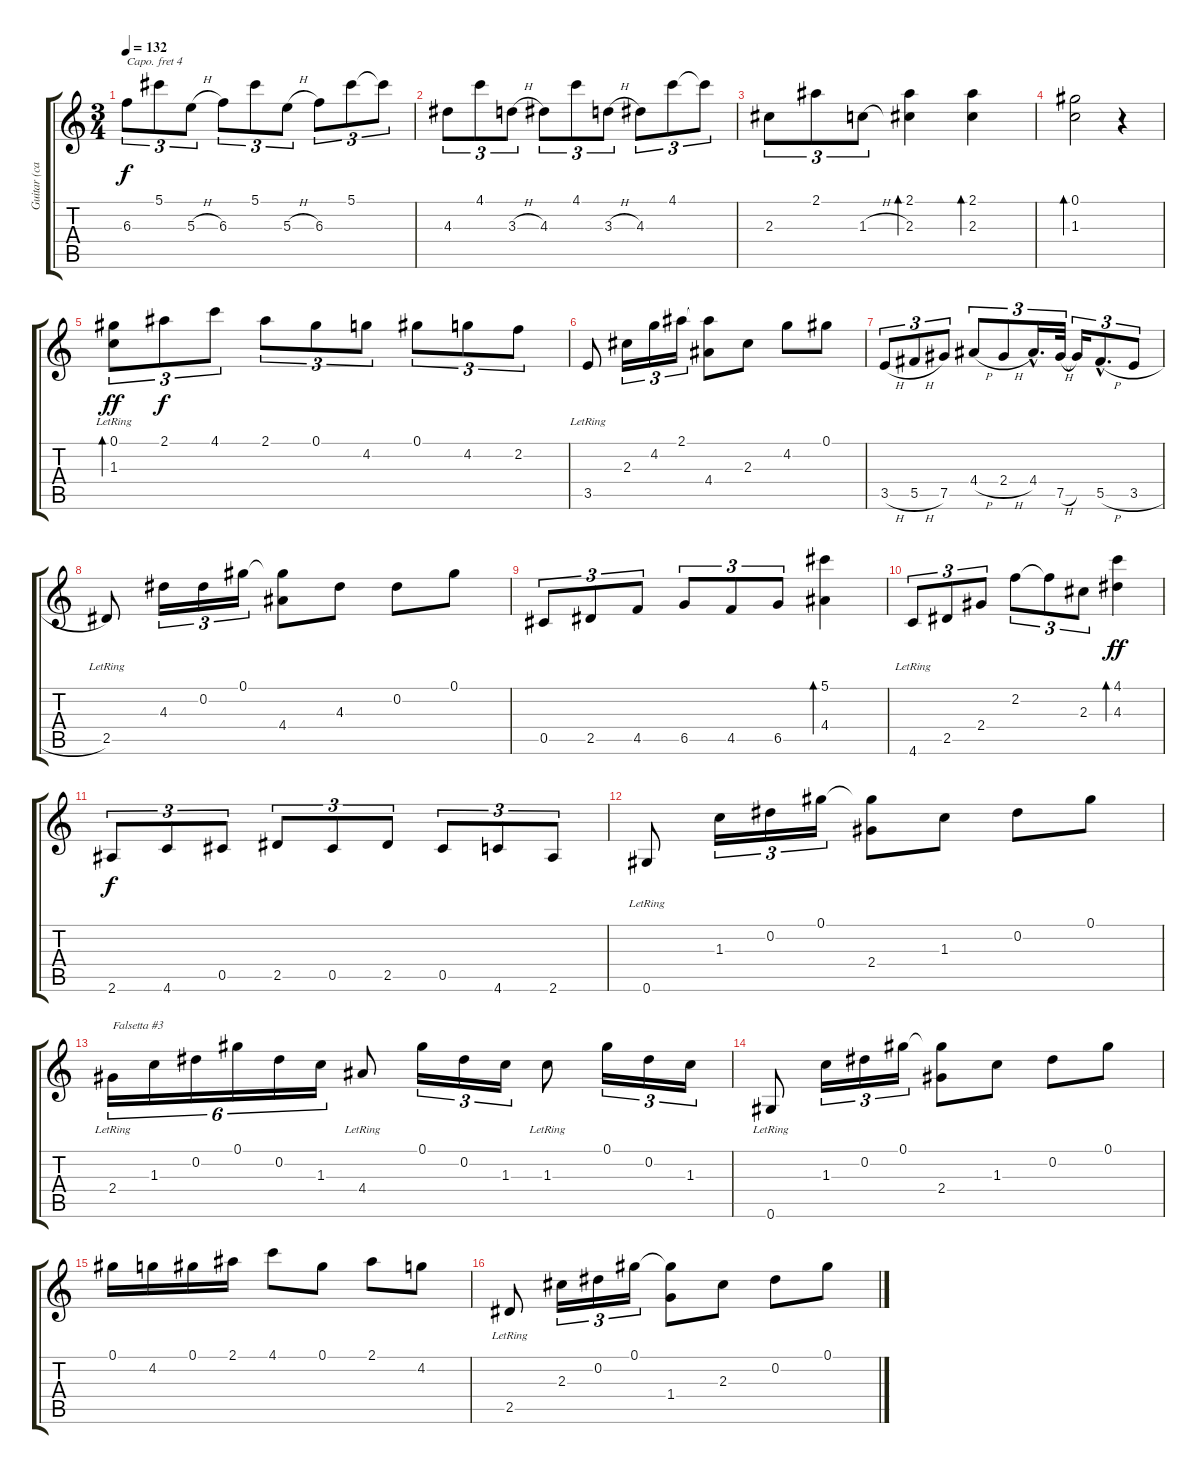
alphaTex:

\track ("Guitar (capo @ 4)" "Guitar (ca") {instrument acousticguitarnylon}
\staff {score tabs}
\capo 4
\tuning (E4 B3 G3 D3 A2 E2) {hide}
\ts (3 4)
\tempo 132
\clef g2
\ks c
6.3.8{tu (3 2) dy f} 5.1.8{tu (3 2)} 5.3{h}.8{tu (3 2)} 6.3.8{tu (3 2)} 5.1.8{tu (3 2)} 5.3{h}.8{tu (3 2)} 6.3.8{tu (3 2)} 5.1.8{tu (3 2)} 5.1{t}.8{tu (3 2)} |
4.3.8{tu (3 2)} 4.1.8{tu (3 2)} 3.3{h}.8{tu (3 2)} 4.3.8{tu (3 2)} 4.1.8{tu (3 2)} 3.3{h}.8{tu (3 2)} 4.3.8{tu (3 2)} 4.1.8{tu (3 2)} 4.1{t}.8{tu (3 2)} |
2.3.8{tu (3 2)} 2.1.8{tu (3 2)} 1.3{h}.8{tu (3 2)} (2.1 2.3).4{bd 120} (2.1 2.3).4{bd 120} |
(0.1 1.3).2{bd 120} r.4 |
(0.1 1.3{lr}).8{tu (3 2) bd 120 dy ff} 2.1.8{tu (3 2) dy f} 4.1.8{tu (3 2)} 2.1.8{tu (3 2)} 0.1.8{tu (3 2)} 4.2.8{tu (3 2)} 0.1.8{tu (3 2)} 4.2.8{tu (3 2)} 2.2.8{tu (3 2)} |
3.5{lr}.8 2.3.16{tu (3 2)} 4.2.16{tu (3 2)} 2.1.16{tu (3 2)} (2.1{t} 4.4).8 2.3.8 4.2.8 0.1.8 |
3.5{h}.8{tu (3 2)} 5.5{h}.8{tu (3 2)} 7.5.8{tu (3 2)} 4.4{h}.8{tu (3 2)} 2.4{h}.8{tu (3 2)} 4.4{hac}.16{d tu (3 2)} 7.5{h}.32{tu (3 2)} 7.5{t}.16{tu (3 2)} 5.5{h hac}.8{d tu (3 2)} 3.5{h}.8{tu (3 2)} |
2.5{lr}.8 4.3.16{tu (3 2)} 0.2.16{tu (3 2)} 0.1.16{tu (3 2)} (0.1{t} 4.4).8 4.3.8 0.2.8 0.1.8 |
0.5.8{tu (3 2)} 2.5.8{tu (3 2)} 4.5.8{tu (3 2)} 6.5.8{tu (3 2)} 4.5.8{tu (3 2)} 6.5.8{tu (3 2)} (5.1 4.4).4{bd 120} |
4.6{lr}.8{tu (3 2)} 2.5.8{tu (3 2)} 2.4.8{tu (3 2)} 2.2.8{tu (3 2)} 2.2{t}.8{tu (3 2)} 2.3.8{tu (3 2)} (4.1 4.3).4{bd 240 dy ff} |
2.6.8{tu (3 2) dy f} 4.6.8{tu (3 2)} 0.5.8{tu (3 2)} 2.5.8{tu (3 2)} 0.5.8{tu (3 2)} 2.5.8{tu (3 2)} 0.5.8{tu (3 2)} 4.6.8{tu (3 2)} 2.6.8{tu (3 2)} |
0.6{lr}.8 1.3.16{tu (3 2)} 0.2.16{tu (3 2)} 0.1.16{tu (3 2)} (0.1{t} 2.4).8 1.3.8 0.2.8 0.1.8 |
2.4{lr}.16{tu (6 4) txt "Falsetta #3"} 1.3.16{tu (6 4)} 0.2.16{tu (6 4)} 0.1.16{tu (6 4)} 0.2.16{tu (6 4)} 1.3.16{tu (6 4)} 4.4{lr}.8 0.1.16{tu (3 2)} 0.2.16{tu (3 2)} 1.3.16{tu (3 2)} 1.3{lr}.8 0.1.16{tu (3 2)} 0.2.16{tu (3 2)} 1.3.16{tu (3 2)} |
0.6{lr}.8 1.3.16{tu (3 2)} 0.2.16{tu (3 2)} 0.1.16{tu (3 2)} (0.1{t} 2.4).8 1.3.8 0.2.8 0.1.8 |
0.1.16 4.2.16 0.1.16 2.1.16 4.1.8 0.1.8 2.1.8 4.2.8 |
2.5{lr}.8 2.3.16{tu (3 2)} 0.2.16{tu (3 2)} 0.1.16{tu (3 2)} (0.1{t} 1.4).8 2.3.8 0.2.8 0.1.8
